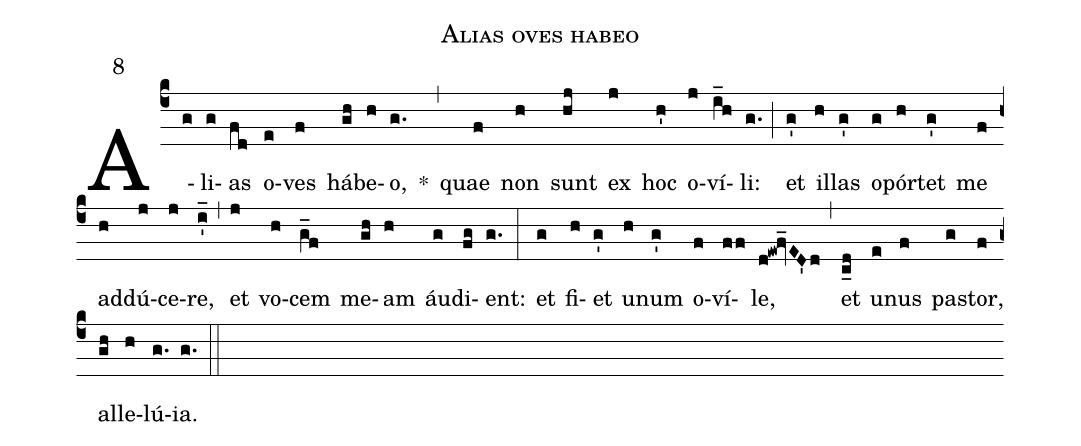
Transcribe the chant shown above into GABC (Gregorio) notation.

name:Alias oves habeo;
mode:8;
annotation:8;
office-part:Antiphonae;
%%
(c4) A(g)li(g)as(fd) o(e)ves(f) há(gh)be(h)o,(g.) *(,) quae(f) non(h) sunt(hj) ex(j) hoc(h') o(j)ví(i_h)li:(g.) (;) et(g') il(h)las(g') o(g)pór(h)tet(g') me(f) ad(h)dú(j)ce(j)re,(i'_) (,) et(j) vo(h)cem(g_f) me(gh)am(h) áu(g)di(fg)ent:(g.) (:) et(g) fi(h)et(g') u(h)num(g') o(f)ví(ff)le,(d!ew!fv_ED'd) (,) et(c_d) u(e)nus(f) pa(g)stor,(f) al(gh)le(h)lú(g.)ia.(g.) (::)
